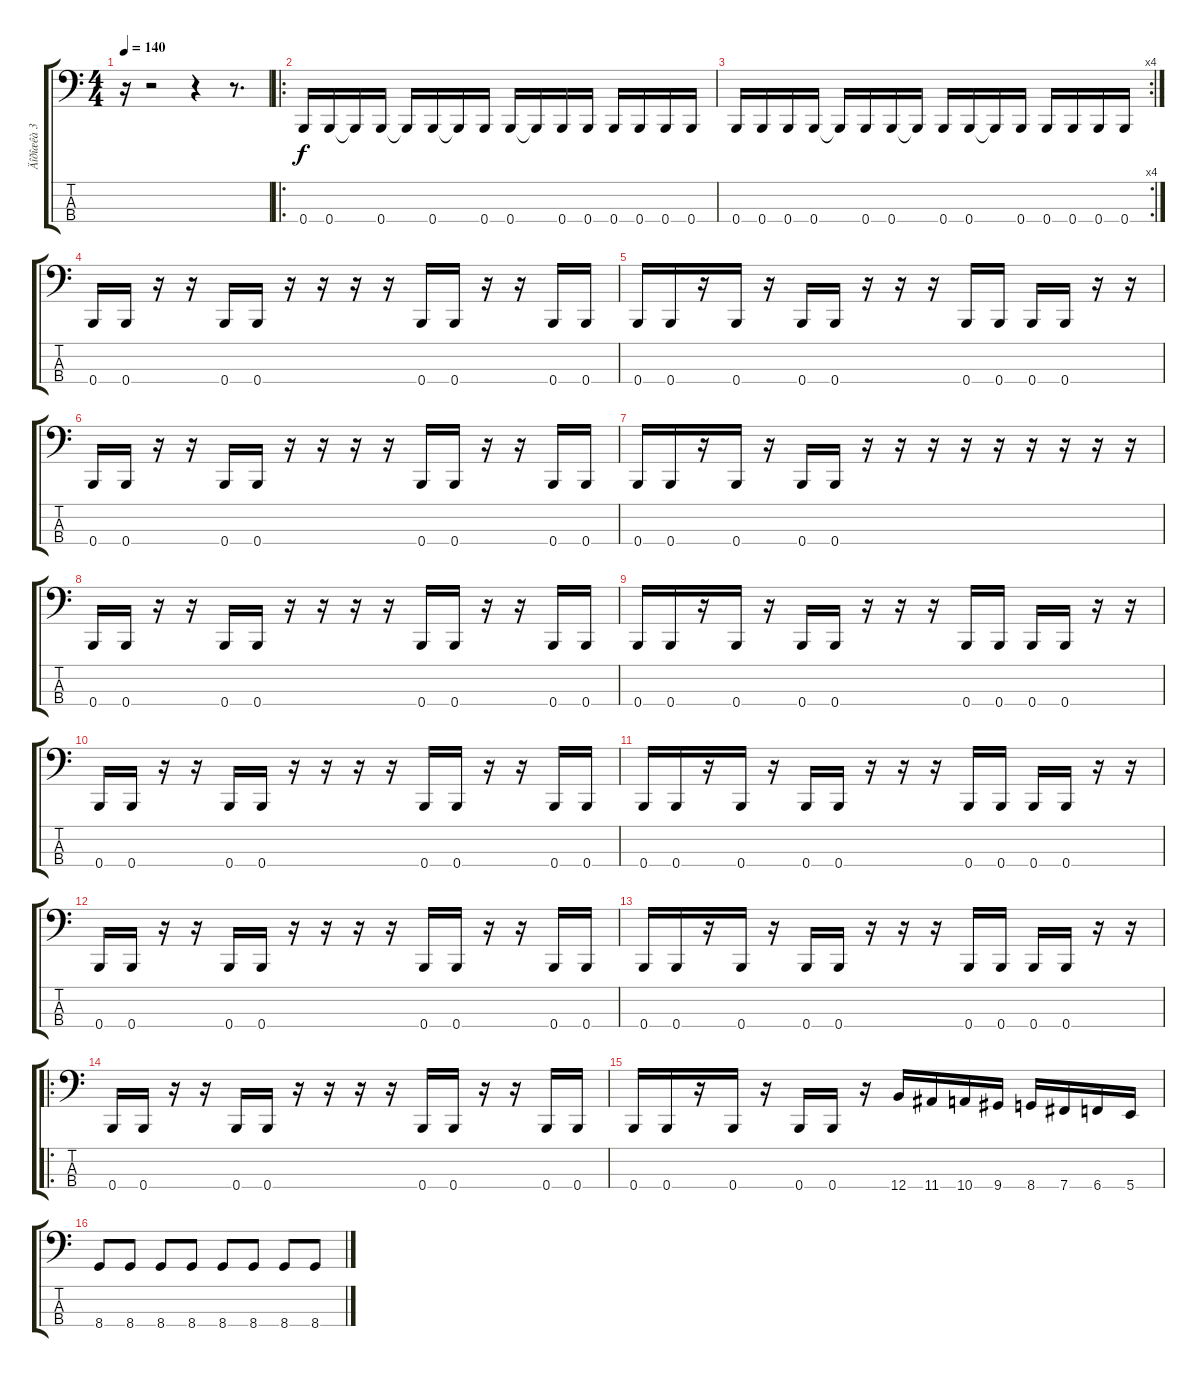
\track ("Äîðîæêà 3" "Äîðîæêà 3") {instrument electricbasspick}
\staff {score tabs}
\tuning (E2 B1 Gb1 B0) {hide}
\ts (4 4)
\tempo 140
\clef f4
\ks c
r.16{dy f} r.2 r.4 r.8{d} |
\ro
0.4.16 0.4.16 0.4{t}.16 0.4.16 0.4{t}.16 0.4.16 0.4{t}.16 0.4.16 0.4.16 0.4{t}.16 0.4.16 0.4.16 0.4.16 0.4.16 0.4.16 0.4.16 |
\rc 4
0.4.16 0.4.16 0.4.16 0.4.16 0.4{t}.16 0.4.16 0.4.16 0.4{t}.16 0.4.16 0.4.16 0.4{t}.16 0.4.16 0.4.16 0.4.16 0.4.16 0.4.16 |
0.4.16 0.4.16 r.16 r.16 0.4.16 0.4.16 r.16 r.16 r.16 r.16 0.4.16 0.4.16 r.16 r.16 0.4.16 0.4.16 |
0.4.16 0.4.16 r.16 0.4.16 r.16 0.4.16 0.4.16 r.16 r.16 r.16 0.4.16 0.4.16 0.4.16 0.4.16 r.16 r.16 |
0.4.16 0.4.16 r.16 r.16 0.4.16 0.4.16 r.16 r.16 r.16 r.16 0.4.16 0.4.16 r.16 r.16 0.4.16 0.4.16 |
0.4.16 0.4.16 r.16 0.4.16 r.16 0.4.16 0.4.16 r.16 r.16 r.16 r.16 r.16 r.16 r.16 r.16 r.16 |
0.4.16 0.4.16 r.16 r.16 0.4.16 0.4.16 r.16 r.16 r.16 r.16 0.4.16 0.4.16 r.16 r.16 0.4.16 0.4.16 |
0.4.16 0.4.16 r.16 0.4.16 r.16 0.4.16 0.4.16 r.16 r.16 r.16 0.4.16 0.4.16 0.4.16 0.4.16 r.16 r.16 |
0.4.16 0.4.16 r.16 r.16 0.4.16 0.4.16 r.16 r.16 r.16 r.16 0.4.16 0.4.16 r.16 r.16 0.4.16 0.4.16 |
0.4.16 0.4.16 r.16 0.4.16 r.16 0.4.16 0.4.16 r.16 r.16 r.16 0.4.16 0.4.16 0.4.16 0.4.16 r.16 r.16 |
0.4.16 0.4.16 r.16 r.16 0.4.16 0.4.16 r.16 r.16 r.16 r.16 0.4.16 0.4.16 r.16 r.16 0.4.16 0.4.16 |
0.4.16 0.4.16 r.16 0.4.16 r.16 0.4.16 0.4.16 r.16 r.16 r.16 0.4.16 0.4.16 0.4.16 0.4.16 r.16 r.16 |
\ro
0.4.16 0.4.16 r.16 r.16 0.4.16 0.4.16 r.16 r.16 r.16 r.16 0.4.16 0.4.16 r.16 r.16 0.4.16 0.4.16 |
0.4.16 0.4.16 r.16 0.4.16 r.16 0.4.16 0.4.16 r.16 12.4.16 11.4.16 10.4.16 9.4.16 8.4.16 7.4.16 6.4.16 5.4.16 |
8.4.8 8.4.8 8.4.8 8.4.8 8.4.8 8.4.8 8.4.8 8.4.8
